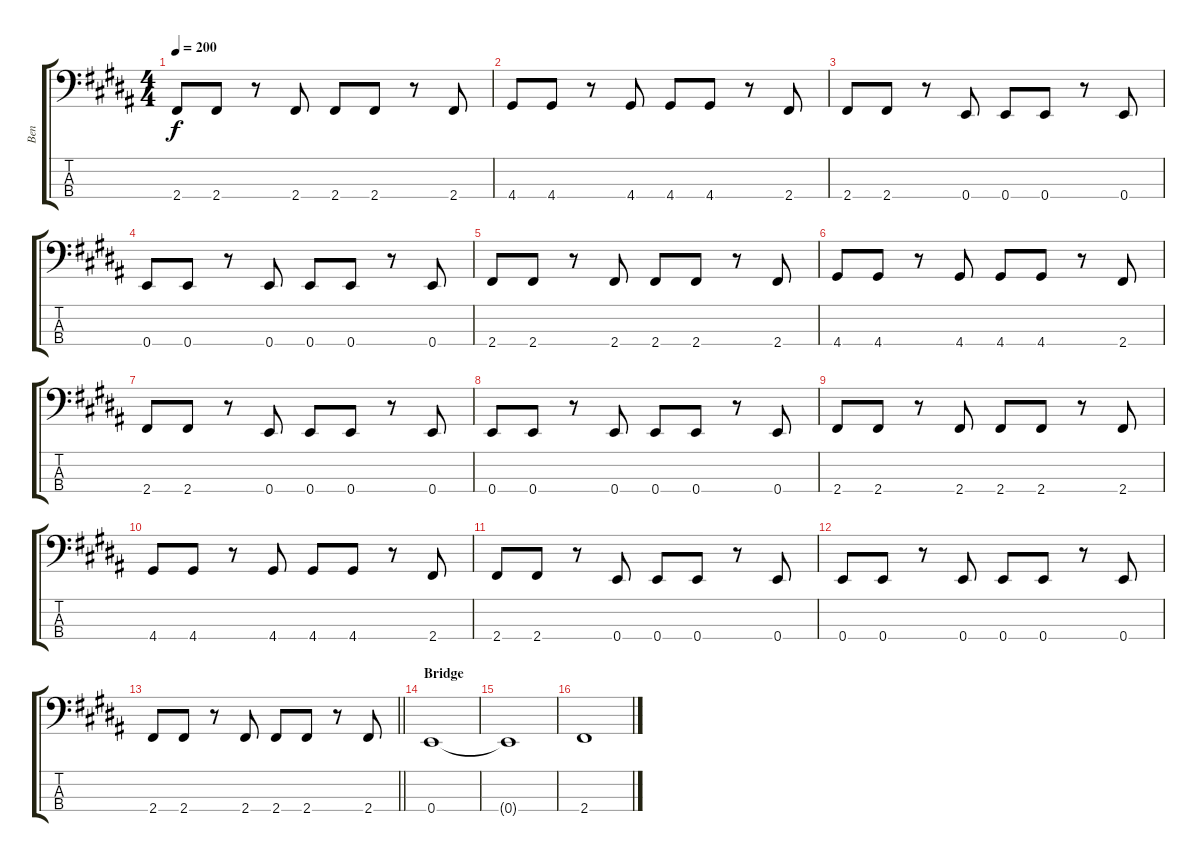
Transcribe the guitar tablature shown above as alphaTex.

\track ("Ben" "Ben") {instrument electricbassfinger}
\staff {score tabs}
\tuning (G2 D2 A1 E1) {hide}
\ts (4 4)
\tempo 200
\clef f4
\ks g#minor
2.4.8{dy f} 2.4.8 r.8 2.4.8 2.4.8 2.4.8 r.8 2.4.8 |
4.4.8 4.4.8 r.8 4.4.8 4.4.8 4.4.8 r.8 2.4.8 |
2.4.8 2.4.8 r.8 0.4.8 0.4.8 0.4.8 r.8 0.4.8 |
0.4.8 0.4.8 r.8 0.4.8 0.4.8 0.4.8 r.8 0.4.8 |
2.4.8 2.4.8 r.8 2.4.8 2.4.8 2.4.8 r.8 2.4.8 |
4.4.8 4.4.8 r.8 4.4.8 4.4.8 4.4.8 r.8 2.4.8 |
2.4.8 2.4.8 r.8 0.4.8 0.4.8 0.4.8 r.8 0.4.8 |
0.4.8 0.4.8 r.8 0.4.8 0.4.8 0.4.8 r.8 0.4.8 |
2.4.8 2.4.8 r.8 2.4.8 2.4.8 2.4.8 r.8 2.4.8 |
4.4.8 4.4.8 r.8 4.4.8 4.4.8 4.4.8 r.8 2.4.8 |
2.4.8 2.4.8 r.8 0.4.8 0.4.8 0.4.8 r.8 0.4.8 |
0.4.8 0.4.8 r.8 0.4.8 0.4.8 0.4.8 r.8 0.4.8 |
\barLineRight lightlight
2.4.8 2.4.8 r.8 2.4.8 2.4.8 2.4.8 r.8 2.4.8 |
\section ("" "Bridge")
0.4.1 |
0.4{t}.1 |
2.4.1
